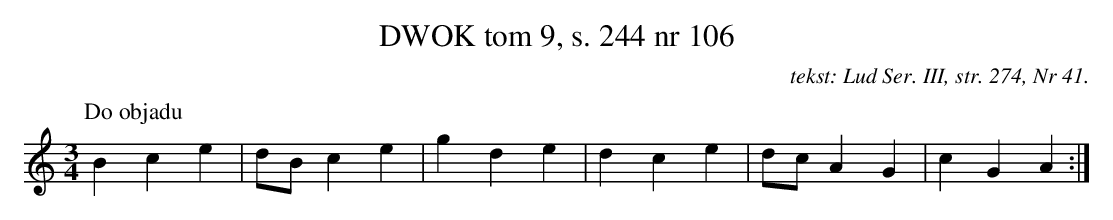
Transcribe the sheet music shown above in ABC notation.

X:1
T:DWOK tom 9, s. 244 nr 106
O:tekst: Lud Ser. III, str. 274, Nr 41.
L:1/16
M:3/4
K:C
P:Do objadu
B4 c4 e4|d2B2 c4 e4|g4 d4 e4|d4 c4 e4|d2c2 A4 G4|c4 G4 A4:|
